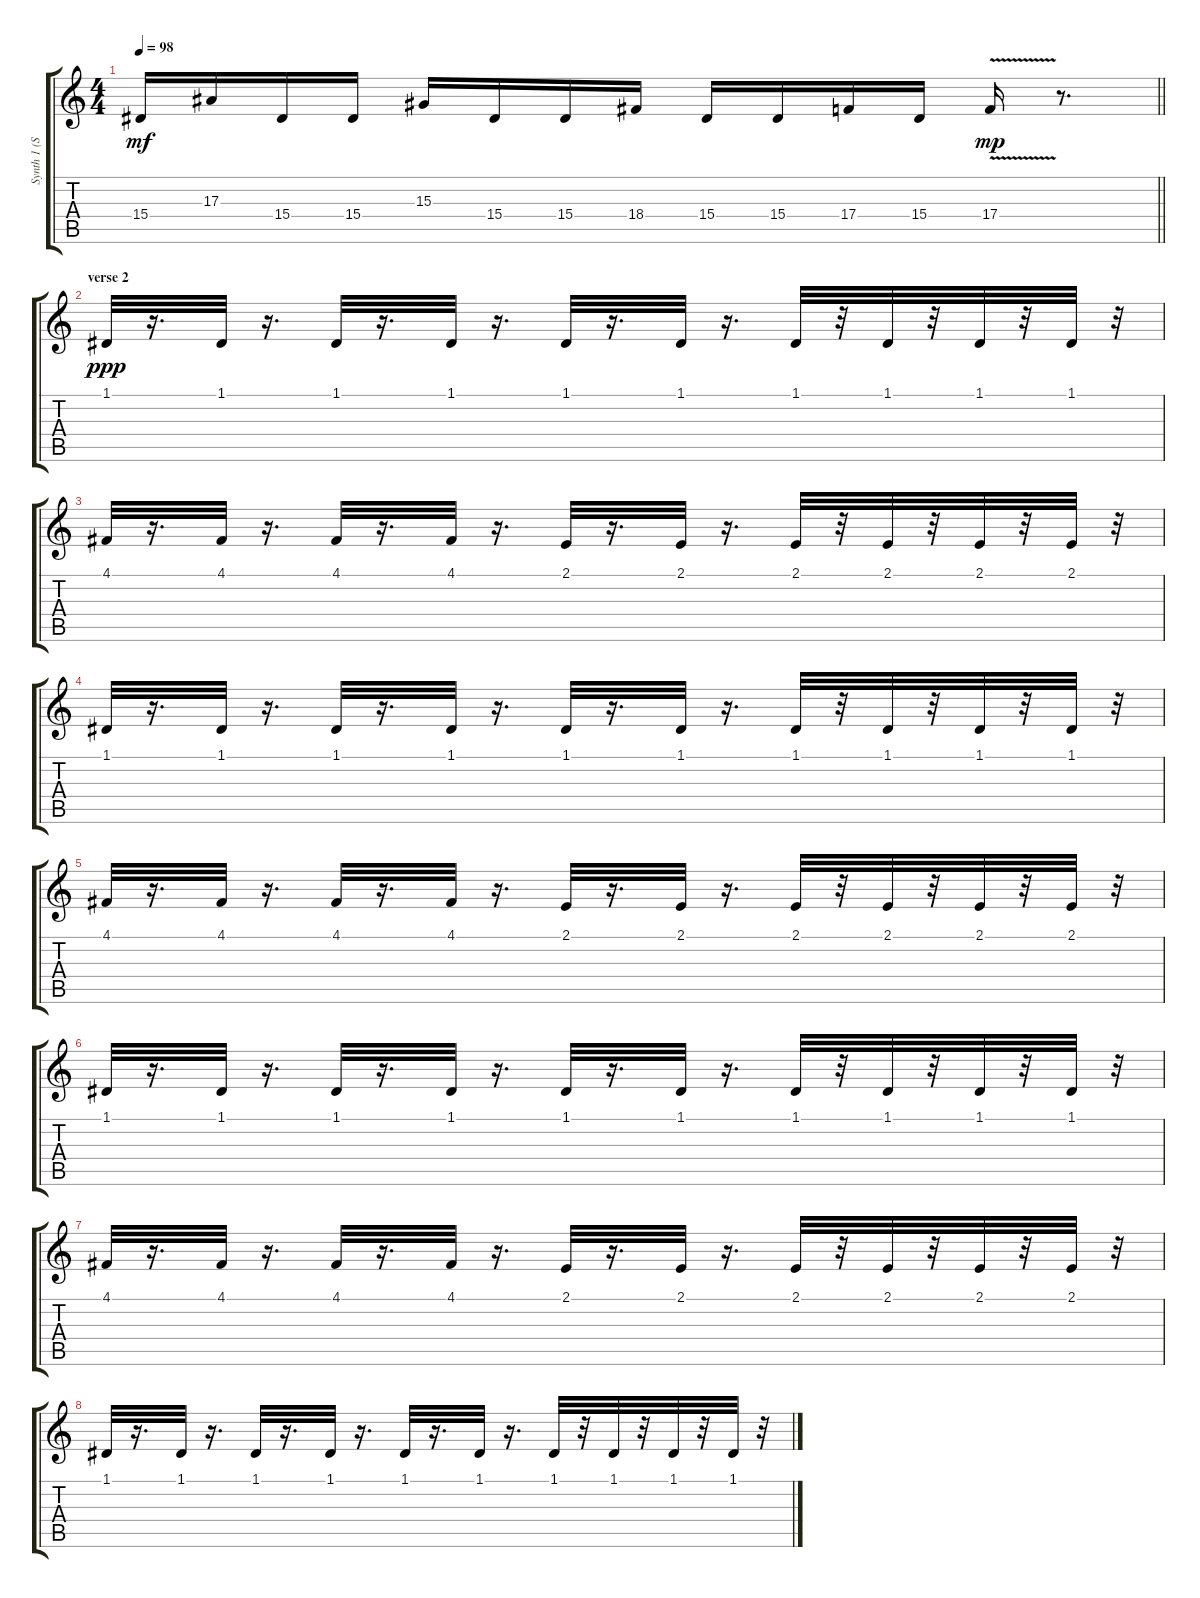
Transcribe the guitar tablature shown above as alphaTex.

\track ("Synth 1 (Semple)" "Synth 1 (S") {instrument lead2sawtooth}
\staff {score tabs}
\tuning (D4 A3 F3 C3 G2 C2) {hide}
\ts (4 4)
\tempo 98
\clef g2
\barLineRight lightlight
\ks c
15.4.16{dy mf} 17.3.16 15.4.16 15.4.16 15.3.16 15.4.16 15.4.16 18.4.16 15.4.16 15.4.16 17.4.16 15.4.16 17.4{v}.16{dy mp} r.8{d} |
\section ("" "verse 2")
1.1.32{dy ppp} r.16{d} 1.1.32 r.16{d} 1.1.32 r.16{d} 1.1.32 r.16{d} 1.1.32 r.16{d} 1.1.32 r.16{d} 1.1.32 r.32 1.1.32 r.32 1.1.32 r.32 1.1.32 r.32 |
4.1.32 r.16{d} 4.1.32 r.16{d} 4.1.32 r.16{d} 4.1.32 r.16{d} 2.1.32 r.16{d} 2.1.32 r.16{d} 2.1.32 r.32 2.1.32 r.32 2.1.32 r.32 2.1.32 r.32 |
1.1.32 r.16{d} 1.1.32 r.16{d} 1.1.32 r.16{d} 1.1.32 r.16{d} 1.1.32 r.16{d} 1.1.32 r.16{d} 1.1.32 r.32 1.1.32 r.32 1.1.32 r.32 1.1.32 r.32 |
4.1.32 r.16{d} 4.1.32 r.16{d} 4.1.32 r.16{d} 4.1.32 r.16{d} 2.1.32 r.16{d} 2.1.32 r.16{d} 2.1.32 r.32 2.1.32 r.32 2.1.32 r.32 2.1.32 r.32 |
1.1.32 r.16{d} 1.1.32 r.16{d} 1.1.32 r.16{d} 1.1.32 r.16{d} 1.1.32 r.16{d} 1.1.32 r.16{d} 1.1.32 r.32 1.1.32 r.32 1.1.32 r.32 1.1.32 r.32 |
4.1.32 r.16{d} 4.1.32 r.16{d} 4.1.32 r.16{d} 4.1.32 r.16{d} 2.1.32 r.16{d} 2.1.32 r.16{d} 2.1.32 r.32 2.1.32 r.32 2.1.32 r.32 2.1.32 r.32 |
1.1.32 r.16{d} 1.1.32 r.16{d} 1.1.32 r.16{d} 1.1.32 r.16{d} 1.1.32 r.16{d} 1.1.32 r.16{d} 1.1.32 r.32 1.1.32 r.32 1.1.32 r.32 1.1.32 r.32
